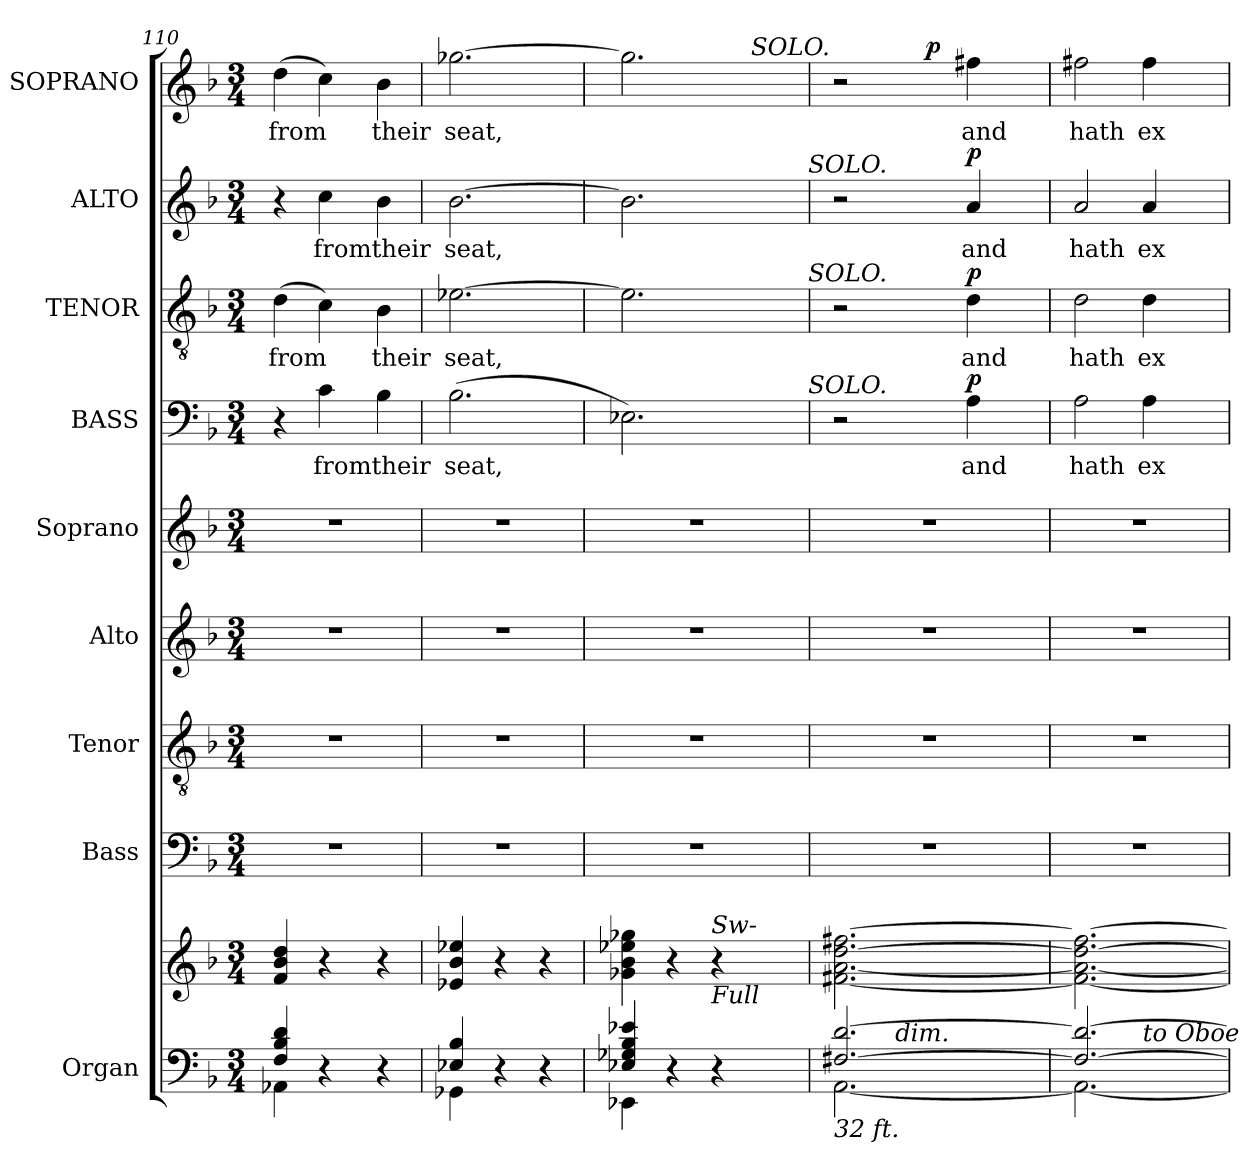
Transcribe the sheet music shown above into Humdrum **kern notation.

**kern	**kern	**kern	**kern	**kern	**kern	**kern	**text	**dynam	**kern	**text	**dynam	**kern	**text	**dynam	**kern	**text	**dynam
*part9	*part9	*part8	*part7	*part6	*part5	*part4	*part4	*part4	*part3	*part3	*part3	*part2	*part2	*part2	*part1	*part1	*part1
*staff10	*staff9	*staff8	*staff7	*staff6	*staff5	*staff4	*staff4	*staff4	*staff3	*staff3	*staff3	*staff2	*staff2	*staff2	*staff1	*staff1	*staff1
*I"Organ	*	*I"Bass	*I"Tenor	*I"Alto	*I"Soprano	*I"BASS	*	*	*I"TENOR	*	*	*I"ALTO	*	*	*I"SOPRANO	*	*
*I'Org.	*	*I'B.	*I'T.	*I'A.	*I'S.	*I'B.	*	*	*I'T.	*	*	*I'A.	*	*	*I'S.	*	*
*clefF4	*clefG2	*clefF4	*clefGv2	*clefG2	*clefG2	*clefF4	*	*	*clefGv2	*	*	*clefG2	*	*	*clefG2	*	*
*	*	*	*ITrd7c12	*	*	*	*	*	*ITrd7c12	*	*	*	*	*	*	*	*
*k[b-]	*k[b-]	*k[b-]	*k[b-]	*k[b-]	*k[b-]	*k[b-]	*	*	*k[b-]	*	*	*k[b-]	*	*	*k[b-]	*	*
*F:	*F:	*F:	*F:	*F:	*F:	*F:	*	*	*F:	*	*	*F:	*	*	*F:	*	*
*M3/4	*M3/4	*M3/4	*M3/4	*M3/4	*M3/4	*M3/4	*	*	*M3/4	*	*	*M3/4	*	*	*M3/4	*	*
=110	=110	=110	=110	=110	=110	=110	=110	=110	=110	=110	=110	=110	=110	=110	=110	=110	=110
*^	*	*	*	*	*	*	*	*	*	*	*	*	*	*	*	*	*
!	!	!	!LO:N:vis=1	!LO:N:vis=1	!LO:N:vis=1	!LO:N:vis=1	!	!	!	!	!	!	!	!	!	!	!	!
!	!	!	!	!	!	!	!	!	!	!	!LO:LY:b:color=#000000	!	!	!	!	!	!	!
!	!	!	!	!	!	!	!	!	!	!	!	!	!	!	!	!	!LO:LY:b:color=#000000	!
4Fi/ 4B-i 4di	4AA-Xi\	4fi/ 4b-i 4ddi	2.r	2.r	2.r	2.r	4r	.	.	(4Di\	from	.	4r	.	.	(4ddi\	from	.
!	!	!	!	!	!	!	!	!LO:LY:b:color=#000000	!	!	!	!	!	!	!	!	!	!
!	!	!	!	!	!	!	!	!	!	!	!	!	!	!LO:LY:b:color=#000000	!	!	!	!
4r	2ryy	4r	.	.	.	.	4ci\	from	.	4Ci\)	.	.	4cci\	from	.	4cci\)	.	.
!	!	!	!	!	!	!	!	!LO:LY:b:color=#000000	!	!	!	!	!	!	!	!	!	!
!	!	!	!	!	!	!	!	!	!	!	!LO:LY:b:color=#000000	!	!	!	!	!	!	!
!	!	!	!	!	!	!	!	!	!	!	!	!	!	!LO:LY:b:color=#000000	!	!	!	!
!	!	!	!	!	!	!	!	!	!	!	!	!	!	!	!	!	!LO:LY:b:color=#000000	!
4r	.	4r	.	.	.	.	4B-i\	their	.	4BB-i\	their	.	4b-i\	their	.	4b-i\	their	.
=111	=111	=111	=111	=111	=111	=111	=111	=111	=111	=111	=111	=111	=111	=111	=111	=111	=111	=111
!	!	!	!LO:N:vis=1	!LO:N:vis=1	!LO:N:vis=1	!LO:N:vis=1	!	!	!	!	!	!	!	!	!	!	!	!
!	!	!	!	!	!	!	!	!LO:LY:b:color=#000000	!	!	!	!	!	!	!	!	!	!
!	!	!	!	!	!	!	!	!	!	!	!LO:LY:b:color=#000000	!	!	!	!	!	!	!
!	!	!	!	!	!	!	!	!	!	!	!	!	!	!LO:LY:b:color=#000000	!	!	!	!
!	!	!	!	!	!	!	!	!	!	!	!	!	!	!	!	!	!LO:LY:b:color=#000000	!
4E-Xi/ 4B-i	4GG-Xi\	4e-Xi/ 4b-i 4ee-Xi	2.r	2.r	2.r	2.r	(2.B-i\	seat,	.	[2.E-Xi\	seat,	.	[2.b-i\	seat,	.	[2.gg-Xi\	seat,	.
4r	2ryy	4r	.	.	.	.	.	.	.	.	.	.	.	.	.	.	.	.
4r	.	4r	.	.	.	.	.	.	.	.	.	.	.	.	.	.	.	.
=112	=112	=112	=112	=112	=112	=112	=112	=112	=112	=112	=112	=112	=112	=112	=112	=112	=112	=112
!	!	!	!LO:N:vis=1	!LO:N:vis=1	!LO:N:vis=1	!LO:N:vis=1	!	!	!	!	!	!	!	!	!	!	!	!
*	*	*	*	*	*	*	*^	*	*	*^	*	*	*^	*	*	*^	*	*
4E-Xi/ 4G-Xi 4B-i 4e-Xi	4EE-Xi\	4g-Xi\ 4b-i 4ee-Xi 4gg-Xi	2.r	2.r	2.r	2.r	2.E-Xi\)	2ryy	.	.	2.E-i\]	2ryy	.	.	2.b-i\]	2ryy	.	.	2.gg-i\]	2ryy	.	.
4r	2ryy	4r	.	.	.	.	.	.	.	.	.	.	.	.	.	.	.	.	.	.	.	.
!	!	!LO:TX:b:i:t=Full	!	!	!	!	!	!	!	!	!	!	!	!	!	!	!	!	!	!	!	!
!	!	!LO:TX:i:t=Sw-	!	!	!	!	!	!	!	!	!	!	!	!	!	!	!	!	!	!	!	!
4r	.	4r	.	.	.	.	.	8ryy	.	.	.	8ryy	.	.	.	8ryy	.	.	.	16ryy	.	.
.	.	.	.	.	.	.	.	.	.	.	.	.	.	.	.	.	.	.	.	32ryy	.	.
.	.	.	.	.	.	.	.	.	.	.	.	.	.	.	.	.	.	.	.	128...ryy	.	.
!	!	!	!	!	!	!	!	!	!	!	!	!	!	!	!	!	!	!	!	!LO:TX:a:i:t=SOLO.	!	!
.	.	.	.	.	.	.	.	.	.	.	.	.	.	.	.	.	.	.	.	8ryy	.	.
.	.	.	.	.	.	.	.	16ryy	.	.	.	16ryy	.	.	.	16ryy	.	.	.	.	.	.
.	.	.	.	.	.	.	.	32ryy	.	.	.	32ryy	.	.	.	32ryy	.	.	.	.	.	.
.	.	.	.	.	.	.	.	64ryy	.	.	.	64ryy	.	.	.	64ryy	.	.	.	.	.	.
.	.	.	.	.	.	.	.	.	.	.	.	.	.	.	.	.	.	.	.	64ryy	.	.
.	.	.	.	.	.	.	.	128...ryy	.	.	.	128...ryy	.	.	.	128...ryy	.	.	.	.	.	.
!	!	!	!	!	!	!	!	!	!	!	!	!	!	!	!	!LO:TX:a:i:t=SOLO.	!	!	!	!	!	!
!	!	!	!	!	!	!	!	!	!	!	!	!LO:TX:a:i:t=SOLO.	!	!	!	!	!	!	!	!	!	!
!	!	!	!	!	!	!	!	!LO:TX:a:i:t=SOLO.	!	!	!	!	!	!	!	!	!	!	!	!	!	!
.	.	.	.	.	.	.	.	1024ryy	.	.	.	1024ryy	.	.	.	1024ryy	.	.	.	1024ryy	.	.
=113	=113	=113	=113	=113	=113	=113	=113	=113	=113	=113	=113	=113	=113	=113	=113	=113	=113	=113	=113	=113	=113	=113
!LO:TX:b:i:t=32 ft.	!	!	!	!	!	!	!	!	!	!	!	!	!	!	!	!	!	!	!	!	!	!
!	!	!	!LO:N:vis=1	!LO:N:vis=1	!LO:N:vis=1	!LO:N:vis=1	!	!	!	!	!	!	!	!	!	!	!	!	!	!	!	!
*	*	*	*	*	*	*	*v	*v	*	*	*	*	*	*	*v	*v	*	*	*	*	*	*
*	*^	*	*	*	*	*	*	*	*	*v	*v	*	*	*	*	*	*	*	*	*
[2.F#Xi/ [2.di	[2.AAi\	8ryy	[2.f#Xi\ [2.ai [2.ddi [2.ff#Xi	2.r	2.r	2.r	2.r	2r	.	.	2r	.	.	2r	.	.	2r	4ryy	.	.
.	.	16ryy	.	.	.	.	.	.	.	.	.	.	.	.	.	.	.	.	.	.
.	.	64...ryy	.	.	.	.	.	.	.	.	.	.	.	.	.	.	.	.	.	.
!	!	!LO:TX:a:i:t=dim.	!	!	!	!	!	!	!	!	!	!	!	!	!	!	!	!	!	!
.	.	2ryy	.	.	.	.	.	.	.	.	.	.	.	.	.	.	.	.	.	.
.	.	.	.	.	.	.	.	.	.	.	.	.	.	.	.	.	.	32ryy	.	.
.	.	.	.	.	.	.	.	.	.	.	.	.	.	.	.	.	.	256..ryy	.	.
.	.	.	.	.	.	.	.	.	.	.	.	.	.	.	.	.	.	4ryy	.	p
!	!	!	!	!	!	!	!	!	!LO:LY:b:color=#000000	!	!	!	!	!	!	!	!	!	!	!
!	!	!	!	!	!	!	!	!	!	!	!	!LO:LY:b:color=#000000	!	!	!	!	!	!	!	!
!	!	!	!	!	!	!	!	!	!	!	!	!	!	!	!LO:LY:b:color=#000000	!	!	!	!	!
!	!	!	!	!	!	!	!	!	!	!	!	!	!	!	!	!	!	!	!LO:LY:b:color=#000000	!
.	.	.	.	.	.	.	.	4Ai\	and	p	4Di\	and	p	4ai/	and	p	4ff#Xi\	.	and	.
.	.	.	.	.	.	.	.	.	.	.	.	.	.	.	.	.	.	8ryy	.	.
.	.	.	.	.	.	.	.	.	.	.	.	.	.	.	.	.	.	16ryy	.	.
.	.	32ryy	.	.	.	.	.	.	.	.	.	.	.	.	.	.	.	.	.	.
.	.	.	.	.	.	.	.	.	.	.	.	.	.	.	.	.	.	64ryy	.	.
.	.	.	.	.	.	.	.	.	.	.	.	.	.	.	.	.	.	128ryy	.	.
.	.	512ryy	.	.	.	.	.	.	.	.	.	.	.	.	.	.	.	.	.	.
.	.	.	.	.	.	.	.	.	.	.	.	.	.	.	.	.	.	1024ryy	.	.
=114	=114	=114	=114	=114	=114	=114	=114	=114	=114	=114	=114	=114	=114	=114	=114	=114	=114	=114	=114	=114
!	!	!	!	!LO:N:vis=1	!LO:N:vis=1	!LO:N:vis=1	!LO:N:vis=1	!	!	!	!	!	!	!	!	!	!	!	!	!
*	*	*	*	*	*	*	*	*	*	*	*	*	*	*	*	*	*v	*v	*	*
*	*	*	*	*	*	*	*	*	*	*	*	*	*	*	*	*	*^	*	*
!	!	!	!	!	!	!	!	!	!LO:LY:b:color=#000000	!	!	!	!	!	!	!	!	!	!	!
*	*	*	*	*	*	*	*	*	*	*	*	*	*	*	*	*	*v	*v	*	*
*	*	*	*	*	*	*	*	*	*	*	*	*	*	*	*	*	*^	*	*
!	!	!	!	!	!	!	!	!	!	!	!	!LO:LY:b:color=#000000	!	!	!	!	!	!	!	!
*	*	*	*	*	*	*	*	*	*	*	*	*	*	*	*	*	*v	*v	*	*
*	*	*	*	*	*	*	*	*	*	*	*	*	*	*	*	*	*^	*	*
!	!	!	!	!	!	!	!	!	!	!	!	!	!	!	!LO:LY:b:color=#000000	!	!	!	!	!
*	*	*	*	*	*	*	*	*	*	*	*	*	*	*	*	*	*v	*v	*	*
*	*	*	*	*	*	*	*	*	*	*	*	*	*	*	*	*	*^	*	*
!	!	!	!	!	!	!	!	!	!	!	!	!	!	!	!	!	!	!	!LO:LY:b:color=#000000	!
*	*	*	*	*	*	*	*	*	*	*	*	*	*	*	*	*	*v	*v	*	*
2.F#i/_ 2.di_	2.AAi\_	2ryy	2.f#i\_ 2.ai_ 2.ddi_ 2.ff#i_	2.r	2.r	2.r	2.r	2Ai\	hath	.	2Di\	hath	.	2ai/	hath	.	2ff#Xi\	hath	.
!	!	!	!	!	!	!	!	!	!LO:LY:b:color=#000000	!	!	!	!	!	!	!	!	!	!
!	!	!	!	!	!	!	!	!	!	!	!	!LO:LY:b:color=#000000	!	!	!	!	!	!	!
!	!	!	!	!	!	!	!	!	!	!	!	!	!	!	!LO:LY:b:color=#000000	!	!	!	!
!	!	!LO:TX:a:i:t=to Oboe	!	!	!	!	!	!	!	!	!	!	!	!	!	!	!	!	!
!	!	!	!	!	!	!	!	!	!	!	!	!	!	!	!	!	!	!LO:LY:b:color=#000000	!
.	.	4ryy	.	.	.	.	.	4Ai\	ex-	.	4Di\	ex-	.	4ai/	ex-	.	4ff#i\	ex-	.
*v	*v	*v	*	*	*	*	*	*	*	*	*	*	*	*	*	*	*	*	*
=	=	=	=	=	=	=	=	=	=	=	=	=	=	=	=	=	=
*-	*-	*-	*-	*-	*-	*-	*-	*-	*-	*-	*-	*-	*-	*-	*-	*-	*-
